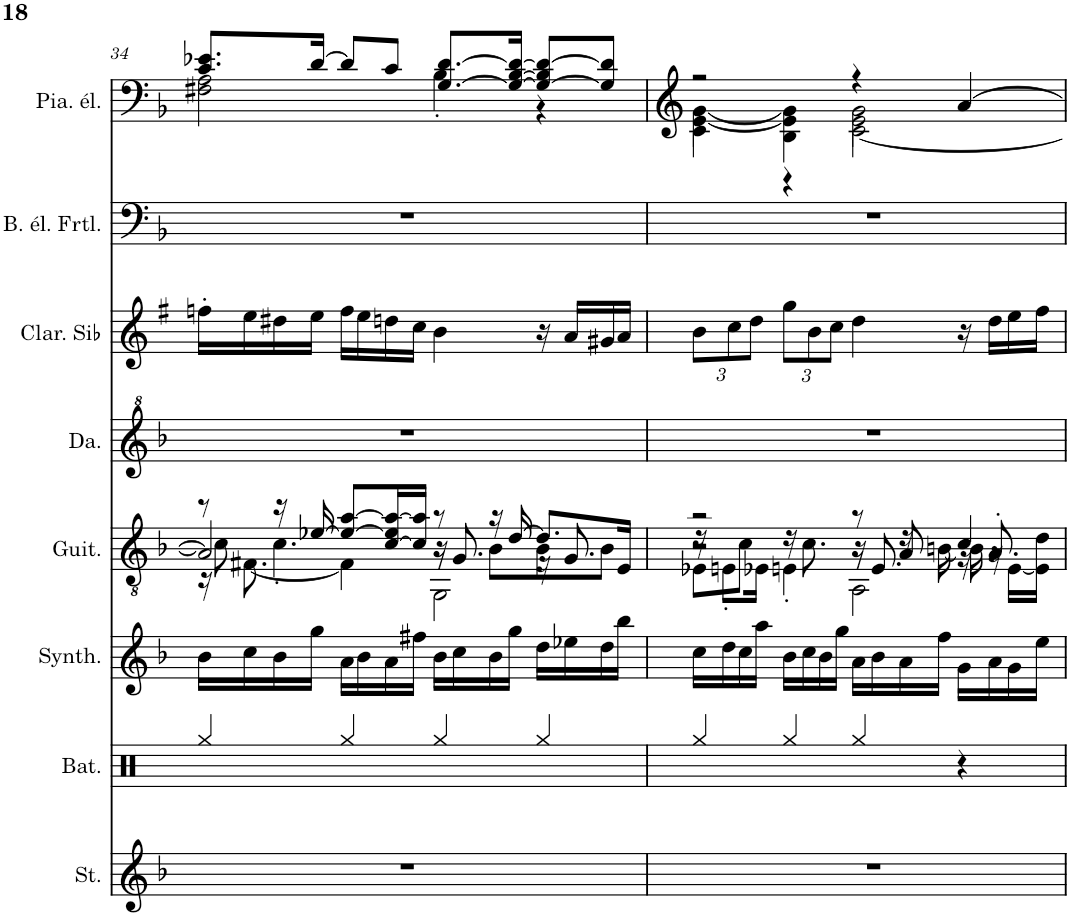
**kern	**kern	**kern	**kern	**kern	**kern	**kern	**kern
*part8	*part7	*part6	*part5	*part4	*part3	*part2	*part1
*staff8	*staff7	*staff6	*staff5	*staff4	*staff3	*staff2	*staff1
*I"Cordes	*I"Batterie	*I"Synthétiseur de dents de scie	*I"Guitare acoustique	*I"Danso	*I"Clarinette en Sib	*I"Basse électrique fretless	*I"Piano électrique
*	*I'Bat.	*I'Synth.	*I'Guit.	*I'Da.	*I'Clar. Sib	*I'B. él. Frtl.	*I'Pia. él.
!!LO:PB:g=z
*clefG2	*clefX	*clefG2	*clefGv2	*clefG^2	*clefG2	*clefF4	*clefG2
*	*	*	*	*	*Trd1c2	*Trd7c12	*
*k[b-]	*k[]	*k[b-]	*k[b-]	*k[b-]	*k[f#]	*k[b-]	*k[b-]
*M4/4	*M4/4	*M4/4	*M4/4	*M4/4	*M4/4	*M4/4	*M4/4
=34	=34	=34	=34	=34	=34	=34	=34
*	*	*	*^	*	*	*	*^
*	*	*	*	*^	*	*	*	*	*
*	*	*	*	*	*^	*	*	*	*	*
1r	4Rgg/	16b-\LL	8r	8c\]	2A/]	16r	1r	16ffn'\LL	1r	8.c/ 8.e-X/L	2F#X\ 2A\
.	.	16cc\	.	.	.	[8.F#X\	.	16ee\	.	.	.
.	.	16b-\	16r	4.c'\	.	.	.	16dd#X\	.	.	.
.	.	16gg\JJ	[16e-X/	.	.	.	.	16ee\JJ	.	[16d/Jk	.
.	4Rgg/	16a\LL	8e-/_ [8a/L	.	.	4F#\]	.	16ff\LL	.	8d/L]	.
.	.	16b-\	.	.	.	.	.	16ee\	.	.	.
.	.	16a\	[16c/ 16e-/] 16a/_L	.	.	.	.	16ddn\	.	8c/J	.
.	.	16ff#X\JJ	16c/] 16a/]JJ	.	.	.	.	16cc\JJ	.	.	.
.	4Rgg/	16b-\LL	8r	8r	16r	2GG\	.	4b\	.	[8.G/ [8.d/L	4B-'\
.	.	16cc\	.	.	8.G/	.	.	.	.	.	.
.	.	16b-\	16r	8B-\L	.	.	.	.	.	.	.
.	.	16gg\JJ	[16d/	.	.	.	.	.	.	16G/_ [16B-/ 16d/_Jk	.
.	4Rgg/	16dd\LL	8.d/L]	8B-\	16r	.	.	16r	.	8G/_ 8B-/] 8d/_L	4r
.	.	16ee-X\	.	.	8.G'/	.	.	16a/LL	.	.	.
.	.	16dd\	.	8B-\J	.	.	.	16g#X/	.	8G/] 8d/]J	.
.	.	16bb-\JJ	16E/Jk	.	.	.	.	16a/JJ	.	.	.
*	*	*	*	*	*	*	*	*	*	*v	*v
=35	=35	=35	=35	=35	=35	=35	=35	=35	=35	=35
*	*	*	*	*	*	*	*	*Xbrackettup	*	*
*	*	*	*	*	*	*	*	*	*	*^
*	*	*	*	*	*	*	*	*	*	*	*^
1r	4Rgg/	16cc\LL	2r	16r	2r	8E-X\L	1r	12b\L	1r	2r	[4e\ [4g\	4c\
.	.	16dd\	.	8En'\L	.	.	.	.	.	.	.	.
.	.	.	.	.	.	.	.	12cc\	.	.	.	.
.	.	16cc\	.	.	.	8c\J	.	.	.	.	.	.
.	.	.	.	.	.	.	.	12dd\J	.	.	.	.
.	.	16aa\JJ	.	16E-X\Jk	.	.	.	.	.	.	.	.
.	4Rgg/	16b-\LL	.	16r	.	4En'\	.	12gg\L	.	.	4B-\ 4e\] 4g\]	4r
.	.	16cc\	.	8.c\	.	.	.	.	.	.	.	.
.	.	.	.	.	.	.	.	12b\	.	.	.	.
.	.	16b-\	.	.	.	.	.	.	.	.	.	.
.	.	.	.	.	.	.	.	12cc\J	.	.	.	.
.	.	16gg\JJ	.	.	.	.	.	.	.	.	.	.
.	4Rgg/	16a\LL	8r	8r	16r	2AA\	.	4dd\	.	4r	2e\ 2g\	[2c\
.	.	16b-\	.	.	8.E/	.	.	.	.	.	.	.
.	.	16a\	8A/	16r	.	.	.	.	.	.	.	.
.	.	16ff\JJ	.	[16Bn\	.	.	.	.	.	.	.	.
.	4r	16g\LL	4c/	16B\]	16r	.	.	16r	.	[4a/	.	.
.	.	16a\	.	16r	8.A'/	.	.	16dd\LL	.	.	.	.
.	.	16g\	.	[16E\LL	.	.	.	16ee\	.	.	.	.
.	.	16ee\JJ	.	16E\] 16d\JJ	.	.	.	16ff#\JJ	.	.	.	.
*	*	*	*v	*v	*v	*v	*	*	*	*v	*v	*v
=	=	=	=	=	=	=	=
*-	*-	*-	*-	*-	*-	*-	*-
